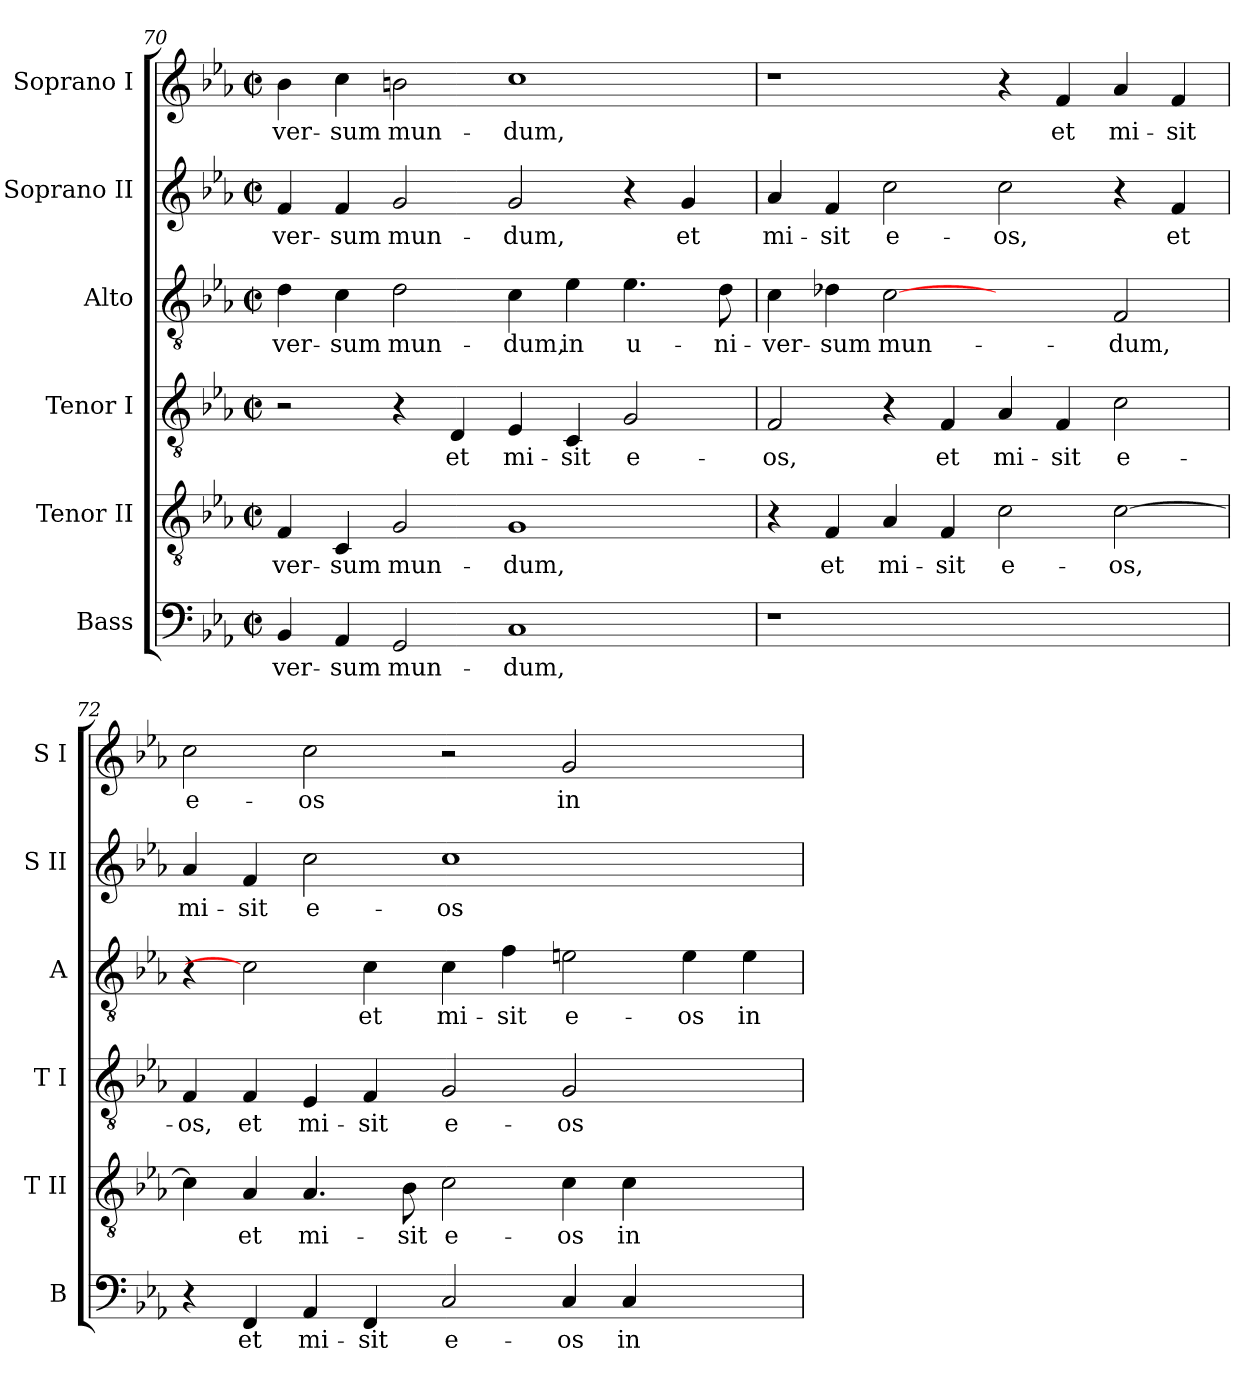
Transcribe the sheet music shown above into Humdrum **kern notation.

**kern	**text	**kern	**text	**kern	**text	**kern	**text	**kern	**text	**kern	**text
*part6	*part6	*part5	*part5	*part4	*part4	*part3	*part3	*part2	*part2	*part1	*part1
*staff6	*staff6	*staff5	*staff5	*staff4	*staff4	*staff3	*staff3	*staff2	*staff2	*staff1	*staff1
*I"Bass	*	*I"Tenor II	*	*I"Tenor I	*	*I"Alto	*	*I"Soprano II	*	*I"Soprano I	*
*I'B	*	*I'T II	*	*I'T I	*	*I'A	*	*I'S II	*	*I'S I	*
*clefF4	*	*clefGv2	*	*clefGv2	*	*clefGv2	*	*clefG2	*	*clefG2	*
*k[b-e-a-]	*	*k[b-e-a-]	*	*k[b-e-a-]	*	*k[b-e-a-]	*	*k[b-e-a-]	*	*k[b-e-a-]	*
*E-:	*	*E-:	*	*E-:	*	*E-:	*	*E-:	*	*E-:	*
*M2/2	*	*M2/2	*	*M2/2	*	*M2/2	*	*M2/2	*	*M2/2	*
*met(c|)	*	*met(c|)	*	*met(c|)	*	*met(c|)	*	*met(c|)	*	*met(c|)	*
=70	=70	=70	=70	=70	=70	=70	=70	=70	=70	=70	=70
!	!LO:LY:b:color=#000000	!	!	!	!	!	!	!	!	!	!
!	!	!	!LO:LY:b:color=#000000	!	!	!	!	!	!	!	!
!	!	!	!	!	!	!	!LO:LY:b:color=#000000	!	!	!	!
!	!	!	!	!	!	!	!	!	!LO:LY:b:color=#000000	!	!
!	!	!	!	!	!	!	!	!	!	!	!LO:LY:b:color=#000000
4BB-i/	-ver-	4Fi/	-ver-	2r	.	4di\	-ver-	4fi/	-ver-	4b-i\	-ver-
!	!LO:LY:b:color=#000000	!	!	!	!	!	!	!	!	!	!
!	!	!	!LO:LY:b:color=#000000	!	!	!	!	!	!	!	!
!	!	!	!	!	!	!	!LO:LY:b:color=#000000	!	!	!	!
!	!	!	!	!	!	!	!	!	!LO:LY:b:color=#000000	!	!
!	!	!	!	!	!	!	!	!	!	!	!LO:LY:b:color=#000000
4AA-i/	-sum	4Ci/	-sum	.	.	4ci\	-sum	4fi/	-sum	4cci\	-sum
!	!LO:LY:b:color=#000000	!	!	!	!	!	!	!	!	!	!
!	!	!	!LO:LY:b:color=#000000	!	!	!	!	!	!	!	!
!	!	!	!	!	!	!	!LO:LY:b:color=#000000	!	!	!	!
!	!	!	!	!	!	!	!	!	!LO:LY:b:color=#000000	!	!
!	!	!	!	!	!	!	!	!	!	!	!LO:LY:b:color=#000000
2GGi/	mun-	2Gi/	mun-	4r	.	2di\	mun-	2gi/	mun-	2bni\	mun-
!	!	!	!	!	!LO:LY:b:color=#000000	!	!	!	!	!	!
.	.	.	.	4Di/	et	.	.	.	.	.	.
!	!LO:LY:b:color=#000000	!	!	!	!	!	!	!	!	!	!
!	!	!	!LO:LY:b:color=#000000	!	!	!	!	!	!	!	!
!	!	!	!	!	!LO:LY:b:color=#000000	!	!	!	!	!	!
!	!	!	!	!	!	!	!LO:LY:b:color=#000000	!	!	!	!
!	!	!	!	!	!	!	!	!	!LO:LY:b:color=#000000	!	!
!	!	!	!	!	!	!	!	!	!	!	!LO:LY:b:color=#000000
1Ci	-dum,	1Gi	-dum,	4E-i/	mi-	4ci\	-dum,	2gi/	-dum,	1cci	-dum,
!	!	!	!	!	!LO:LY:b:color=#000000	!	!	!	!	!	!
!	!	!	!	!	!	!	!LO:LY:b:color=#000000	!	!	!	!
.	.	.	.	4Ci/	-sit	4e-i\	in	.	.	.	.
!	!	!	!	!	!LO:LY:b:color=#000000	!	!	!	!	!	!
!	!	!	!	!	!	!	!LO:LY:b:color=#000000	!	!	!	!
.	.	.	.	2Gi/	e-	4.e-i\	u-	4r	.	.	.
!	!	!	!	!	!	!	!	!	!LO:LY:b:color=#000000	!	!
.	.	.	.	.	.	.	.	4gi/	et	.	.
!	!	!	!	!	!	!	!LO:LY:b:color=#000000	!	!	!	!
.	.	.	.	.	.	8di\	-ni-	.	.	.	.
!!LO:PB:g=z
=71	=71	=71	=71	=71	=71	=71	=71	=71	=71	=71	=71
!LO:N:vis=1	!	!	!	!	!	!	!	!	!	!	!
!	!	!	!	!	!LO:LY:b:color=#000000	!	!	!	!	!	!
!	!	!	!	!	!	!	!LO:LY:b:color=#000000	!	!	!	!
!	!	!	!	!	!	!	!	!	!LO:LY:b:color=#000000	!	!
1r	.	4r	.	2Fi/	-os,	4ci\	-ver-	4a-i/	mi-	1r	.
!	!	!	!LO:LY:b:color=#000000	!	!	!	!	!	!	!	!
!	!	!	!	!	!	!	!LO:LY:b:color=#000000	!	!	!	!
!	!	!	!	!	!	!	!	!	!LO:LY:b:color=#000000	!	!
.	.	4Fi/	et	.	.	4d-Xi\	-sum	4fi/	-sit	.	.
!	!	!	!LO:LY:b:color=#000000	!	!	!	!	!	!	!	!
!	!	!	!	!	!	!	!LO:LY:b:color=#000000	!	!	!	!
!	!	!	!	!	!	!	!	!	!LO:LY:b:color=#000000	!	!
.	.	4A-i/	mi-	4r	.	[2ci	mun-	2cci\	e-	.	.
!	!	!	!LO:LY:b:color=#000000	!	!	!	!	!	!	!	!
!	!	!	!	!	!LO:LY:b:color=#000000	!	!	!	!	!	!
.	.	4Fi/	-sit	4Fi/	et	.	.	.	.	.	.
!	!	!	!LO:LY:b:color=#000000	!	!	!	!	!	!	!	!
!	!	!	!	!	!LO:LY:b:color=#000000	!	!	!	!	!	!
!	!	!	!	!	!	!	!	!	!LO:LY:b:color=#000000	!	!
1ryy	.	2ci\	e-	4A-i/	mi-	2ryy	.	2cci\	-os,	4r	.
!	!	!	!	!	!LO:LY:b:color=#000000	!	!	!	!	!	!
!	!	!	!	!	!	!	!	!	!	!	!LO:LY:b:color=#000000
.	.	.	.	4Fi/	-sit	.	.	.	.	4fi/	et
!	!	!	!LO:LY:b:color=#000000	!	!	!	!	!	!	!	!
!	!	!	!	!	!LO:LY:b:color=#000000	!	!	!	!	!	!
!	!	!	!	!	!	!	!LO:LY:b:color=#000000	!	!	!	!
!	!	!	!	!	!	!	!	!	!	!	!LO:LY:b:color=#000000
.	.	[>2ci\	-os,	2ci\	e-	2Fi/	-dum,	4r	.	4a-i/	mi-
!	!	!	!	!	!	!	!	!	!LO:LY:b:color=#000000	!	!
!	!	!	!	!	!	!	!	!	!	!	!LO:LY:b:color=#000000
.	.	.	.	.	.	.	.	4fi/	et	4fi/	-sit
=72	=72	=72	=72	=72	=72	=72	=72	=72	=72	=72	=72
!	!	!	!	!	!LO:LY:b:color=#000000	!	!	!	!	!	!
!	!	!	!	!	!	!	!	!	!LO:LY:b:color=#000000	!	!
!	!	!	!	!	!	!	!	!	!	!	!LO:LY:b:color=#000000
4r	.	4ci\]	.	4Fi/	-os,	4r	.	4a-i/	mi-	2cci\	e-
!	!LO:LY:b:color=#000000	!	!	!	!	!	!	!	!	!	!
!	!	!	!LO:LY:b:color=#000000	!	!	!	!	!	!	!	!
!	!	!	!	!	!LO:LY:b:color=#000000	!	!	!	!	!	!
!	!	!	!	!	!	!	!	!	!LO:LY:b:color=#000000	!	!
4FFi/	et	4A-i/	et	4Fi/	et	2ci]	.	4fi/	-sit	.	.
!	!LO:LY:b:color=#000000	!	!	!	!	!	!	!	!	!	!
!	!	!	!LO:LY:b:color=#000000	!	!	!	!	!	!	!	!
!	!	!	!	!	!LO:LY:b:color=#000000	!	!	!	!	!	!
!	!	!	!	!	!	!	!	!	!LO:LY:b:color=#000000	!	!
!	!	!	!	!	!	!	!	!	!	!	!LO:LY:b:color=#000000
4AA-i/	mi-	4.A-i/	mi-	4E-i/	mi-	.	.	2cci\	e-	2cci\	-os
!	!LO:LY:b:color=#000000	!	!	!	!	!	!	!	!	!	!
!	!	!	!	!	!LO:LY:b:color=#000000	!	!	!	!	!	!
!	!	!	!	!	!	!	!LO:LY:b:color=#000000	!	!	!	!
4FFi/	-sit	.	.	4Fi/	-sit	4ci\	et	.	.	.	.
!	!	!	!LO:LY:b:color=#000000	!	!	!	!	!	!	!	!
.	.	8B-i\	-sit	.	.	.	.	.	.	.	.
!	!LO:LY:b:color=#000000	!	!	!	!	!	!	!	!	!	!
!	!	!	!LO:LY:b:color=#000000	!	!	!	!	!	!	!	!
!	!	!	!	!	!LO:LY:b:color=#000000	!	!	!	!	!	!
!	!	!	!	!	!	!	!LO:LY:b:color=#000000	!	!	!	!
!	!	!	!	!	!	!	!	!	!LO:LY:b:color=#000000	!	!
2Ci/	e-	2ci\	e-	2Gi/	e-	4ci\	mi-	1cci	-os	2r	.
!	!	!	!	!	!	!	!LO:LY:b:color=#000000	!	!	!	!
.	.	.	.	.	.	4fi\	-sit	.	.	.	.
!	!LO:LY:b:color=#000000	!	!	!	!	!	!	!	!	!	!
!	!	!	!LO:LY:b:color=#000000	!	!	!	!	!	!	!	!
!	!	!	!	!	!LO:LY:b:color=#000000	!	!	!	!	!	!
!	!	!	!	!	!	!	!LO:LY:b:color=#000000	!	!	!	!
!	!	!	!	!	!	!	!	!	!	!	!LO:LY:b:color=#000000
4Ci/	-os	4ci\	-os	2Gi/	-os	2eni\	e-	.	.	2gi/	in
!	!LO:LY:b:color=#000000	!	!	!	!	!	!	!	!	!	!
!	!	!	!LO:LY:b:color=#000000	!	!	!	!	!	!	!	!
4Ci/	in	4ci\	in	.	.	.	.	.	.	.	.
!	!	!	!	!	!	!	!LO:LY:b:color=#000000	!	!	!	!
2ryy	.	2ryy	.	2ryy	.	4ei\	-os	2ryy	.	2ryy	.
!	!	!	!	!	!	!	!LO:LY:b:color=#000000	!	!	!	!
.	.	.	.	.	.	4ei\	in	.	.	.	.
=	=	=	=	=	=	=	=	=	=	=	=
*-	*-	*-	*-	*-	*-	*-	*-	*-	*-	*-	*-
